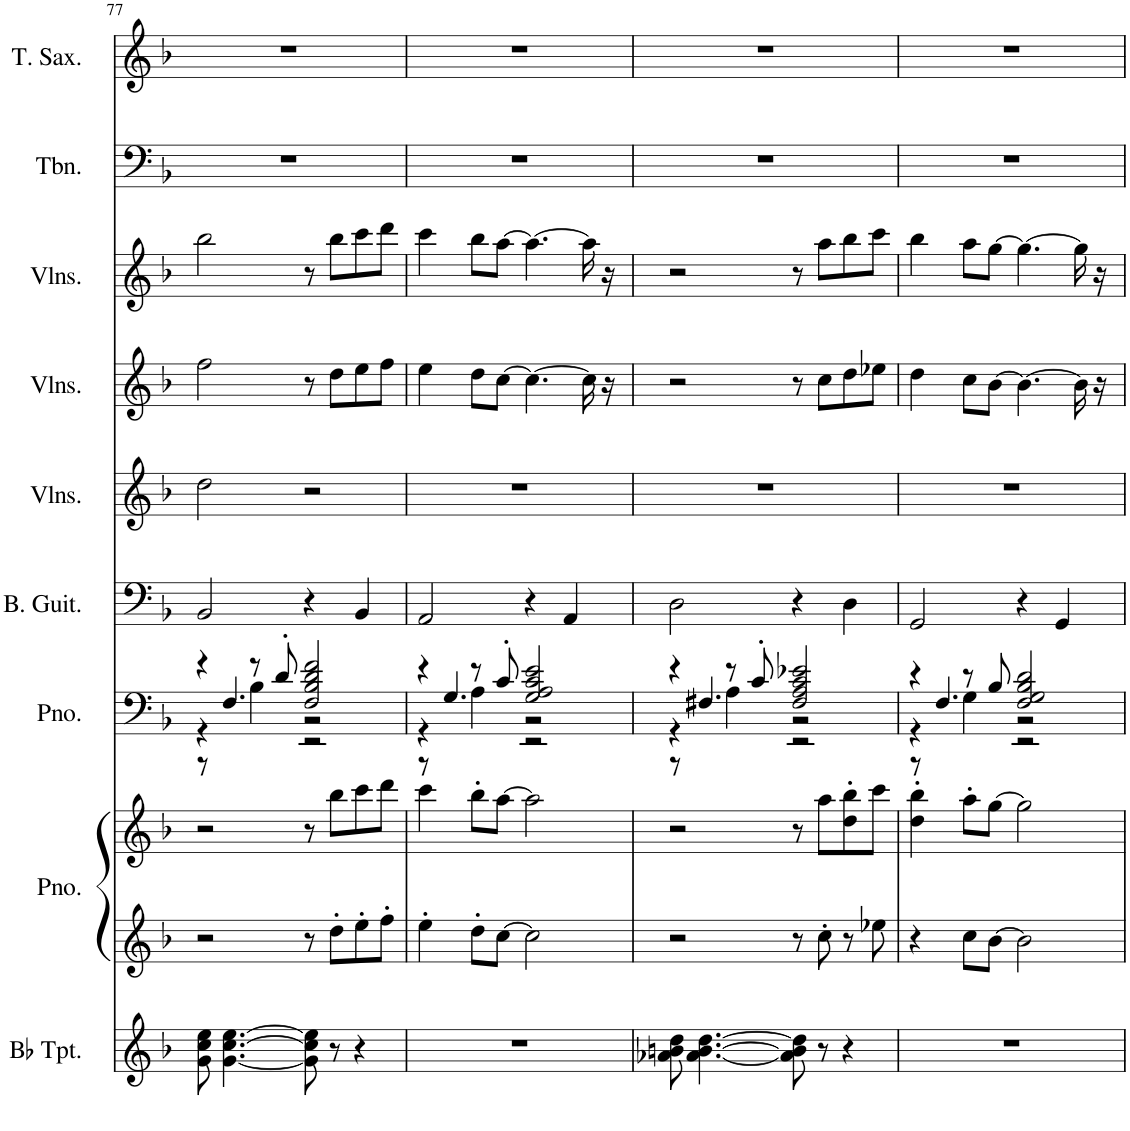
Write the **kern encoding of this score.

**kern	**kern	**kern	**kern	**kern	**kern	**kern	**kern	**kern	**kern
*part9	*part8	*part8	*part7	*part6	*part5	*part4	*part3	*part2	*part1
*staff10	*staff9	*staff8	*staff7	*staff6	*staff5	*staff4	*staff3	*staff2	*staff1
*I"Bb Trumpet, Trumpet 123	*I"Piano, Piano R	*	*I"Piano, Piano L	*I"Bass Guitar, Bass	*I"Violins, Strings	*I"Violins, Strings	*I"Violins,  Strings	*I"Trombone, vokal 1.2.3	*I"Tenor Saxophone, SOLO
*I'Bb Tpt.	*I'Pno.	*	*I'Pno.	*I'B. Guit.	*I'Vlns.	*I'Vlns.	*I'Vlns.	*I'Tbn.	*I'T. Sax.
!!LO:PB:g=z
*clefG2	*clefG2	*clefG2	*clefG2	*clefF4	*clefG2	*clefG2	*clefG2	*clefF4	*clefG2
*Trd1c2	*	*	*	*Trd7c12	*	*	*	*	*Trd8c14
*k[b-]	*k[b-]	*k[b-]	*k[b-]	*k[b-]	*k[b-]	*k[b-]	*k[b-]	*k[b-]	*k[b-]
*M4/4	*M4/4	*M4/4	*M4/4	*M4/4	*M4/4	*M4/4	*M4/4	*M4/4	*M4/4
=77	=77	=77	=77	=77	=77	=77	=77	=77	=77
*	*	*	*^	*	*	*	*	*	*
*	*	*	*	*^	*	*	*	*	*	*
8g\ 8cc\ 8ee\	2r	2r	4r	4r	8r	2BB-/	2dd\	2ff\	2bb-\	1r	1r
[4.g\ [4.cc\ [4.ee\	.	.	.	.	4.F/	.	.	.	.	.	.
.	.	.	8r	4B-\	.	.	.	.	.	.	.
.	.	.	8d'/	.	.	.	.	.	.	.	.
8g\] 8cc\] 8ee\]	8r	8r	2F/ 2B-/ 2d/ 2f/	2r	2r	4r	2r	8r	8r	.	.
8r	8dd'\L	8bb-\L	.	.	.	.	.	8dd\L	8bb-\L	.	.
4r	8ee'\	8ccc\	.	.	.	4BB-/	.	8ee\	8ccc\	.	.
.	8ff'\J	8ddd\J	.	.	.	.	.	8ff\J	8ddd\J	.	.
=78	=78	=78	=78	=78	=78	=78	=78	=78	=78	=78	=78
1r	4ee'\	4ccc\	4r	4r	8r	2AA/	1r	4ee\	4ccc\	1r	1r
.	.	.	.	.	4.G/	.	.	.	.	.	.
.	8dd'\L	8bb-'\L	8r	4A\	.	.	.	8dd\L	8bb-\L	.	.
.	[8cc\J	[8aa\J	8c'/	.	.	.	.	[8cc\J	[8aa\J	.	.
.	2cc\]	2aa\]	2G/ 2A/ 2c/ 2e/	2r	2r	4r	.	4.cc\_	4.aa\_	.	.
.	.	.	.	.	.	4AA/	.	.	.	.	.
.	.	.	.	.	.	.	.	16cc\]	16aa\]	.	.
.	.	.	.	.	.	.	.	16r	16r	.	.
=79	=79	=79	=79	=79	=79	=79	=79	=79	=79	=79	=79
8a-X\ 8bn\ 8dd\	2r	2r	4r	4r	8r	2D\	1r	2r	2r	1r	1r
[4.a-\ [4.b\ [4.dd\	.	.	.	.	4.F#X/	.	.	.	.	.	.
.	.	.	8r	4A\	.	.	.	.	.	.	.
.	.	.	8c'/	.	.	.	.	.	.	.	.
8a-\] 8b\] 8dd\]	8r	8r	2F#/ 2A/ 2c/ 2e-X/	2r	2r	4r	.	8r	8r	.	.
8r	8cc'\	8aa\L	.	.	.	.	.	8cc\L	8aa\L	.	.
4r	8r	8dd\' 8bb-\'	.	.	.	4D\	.	8dd\	8bb-\	.	.
.	8ee-X\	8ccc\J	.	.	.	.	.	8ee-X\J	8ccc\J	.	.
=80	=80	=80	=80	=80	=80	=80	=80	=80	=80	=80	=80
1r	4r	4dd\' 4bb-\'	4r	4r	8r	2GG/	1r	4dd\	4bb-\	1r	1r
.	.	.	.	.	4.F/	.	.	.	.	.	.
.	8cc\L	8aa'\L	8r	4G\	.	.	.	8cc\L	8aa\L	.	.
.	[8b-\J	[8gg\J	8B-/	.	.	.	.	[8b-\J	[8gg\J	.	.
.	2b-\]	2gg\]	2F/ 2G/ 2B-/ 2d/	2r	2r	4r	.	4.b-\_	4.gg\_	.	.
.	.	.	.	.	.	4GG/	.	.	.	.	.
.	.	.	.	.	.	.	.	16b-\]	16gg\]	.	.
.	.	.	.	.	.	.	.	16r	16r	.	.
*	*	*	*v	*v	*v	*	*	*	*	*	*
=	=	=	=	=	=	=	=	=	=
*-	*-	*-	*-	*-	*-	*-	*-	*-	*-
